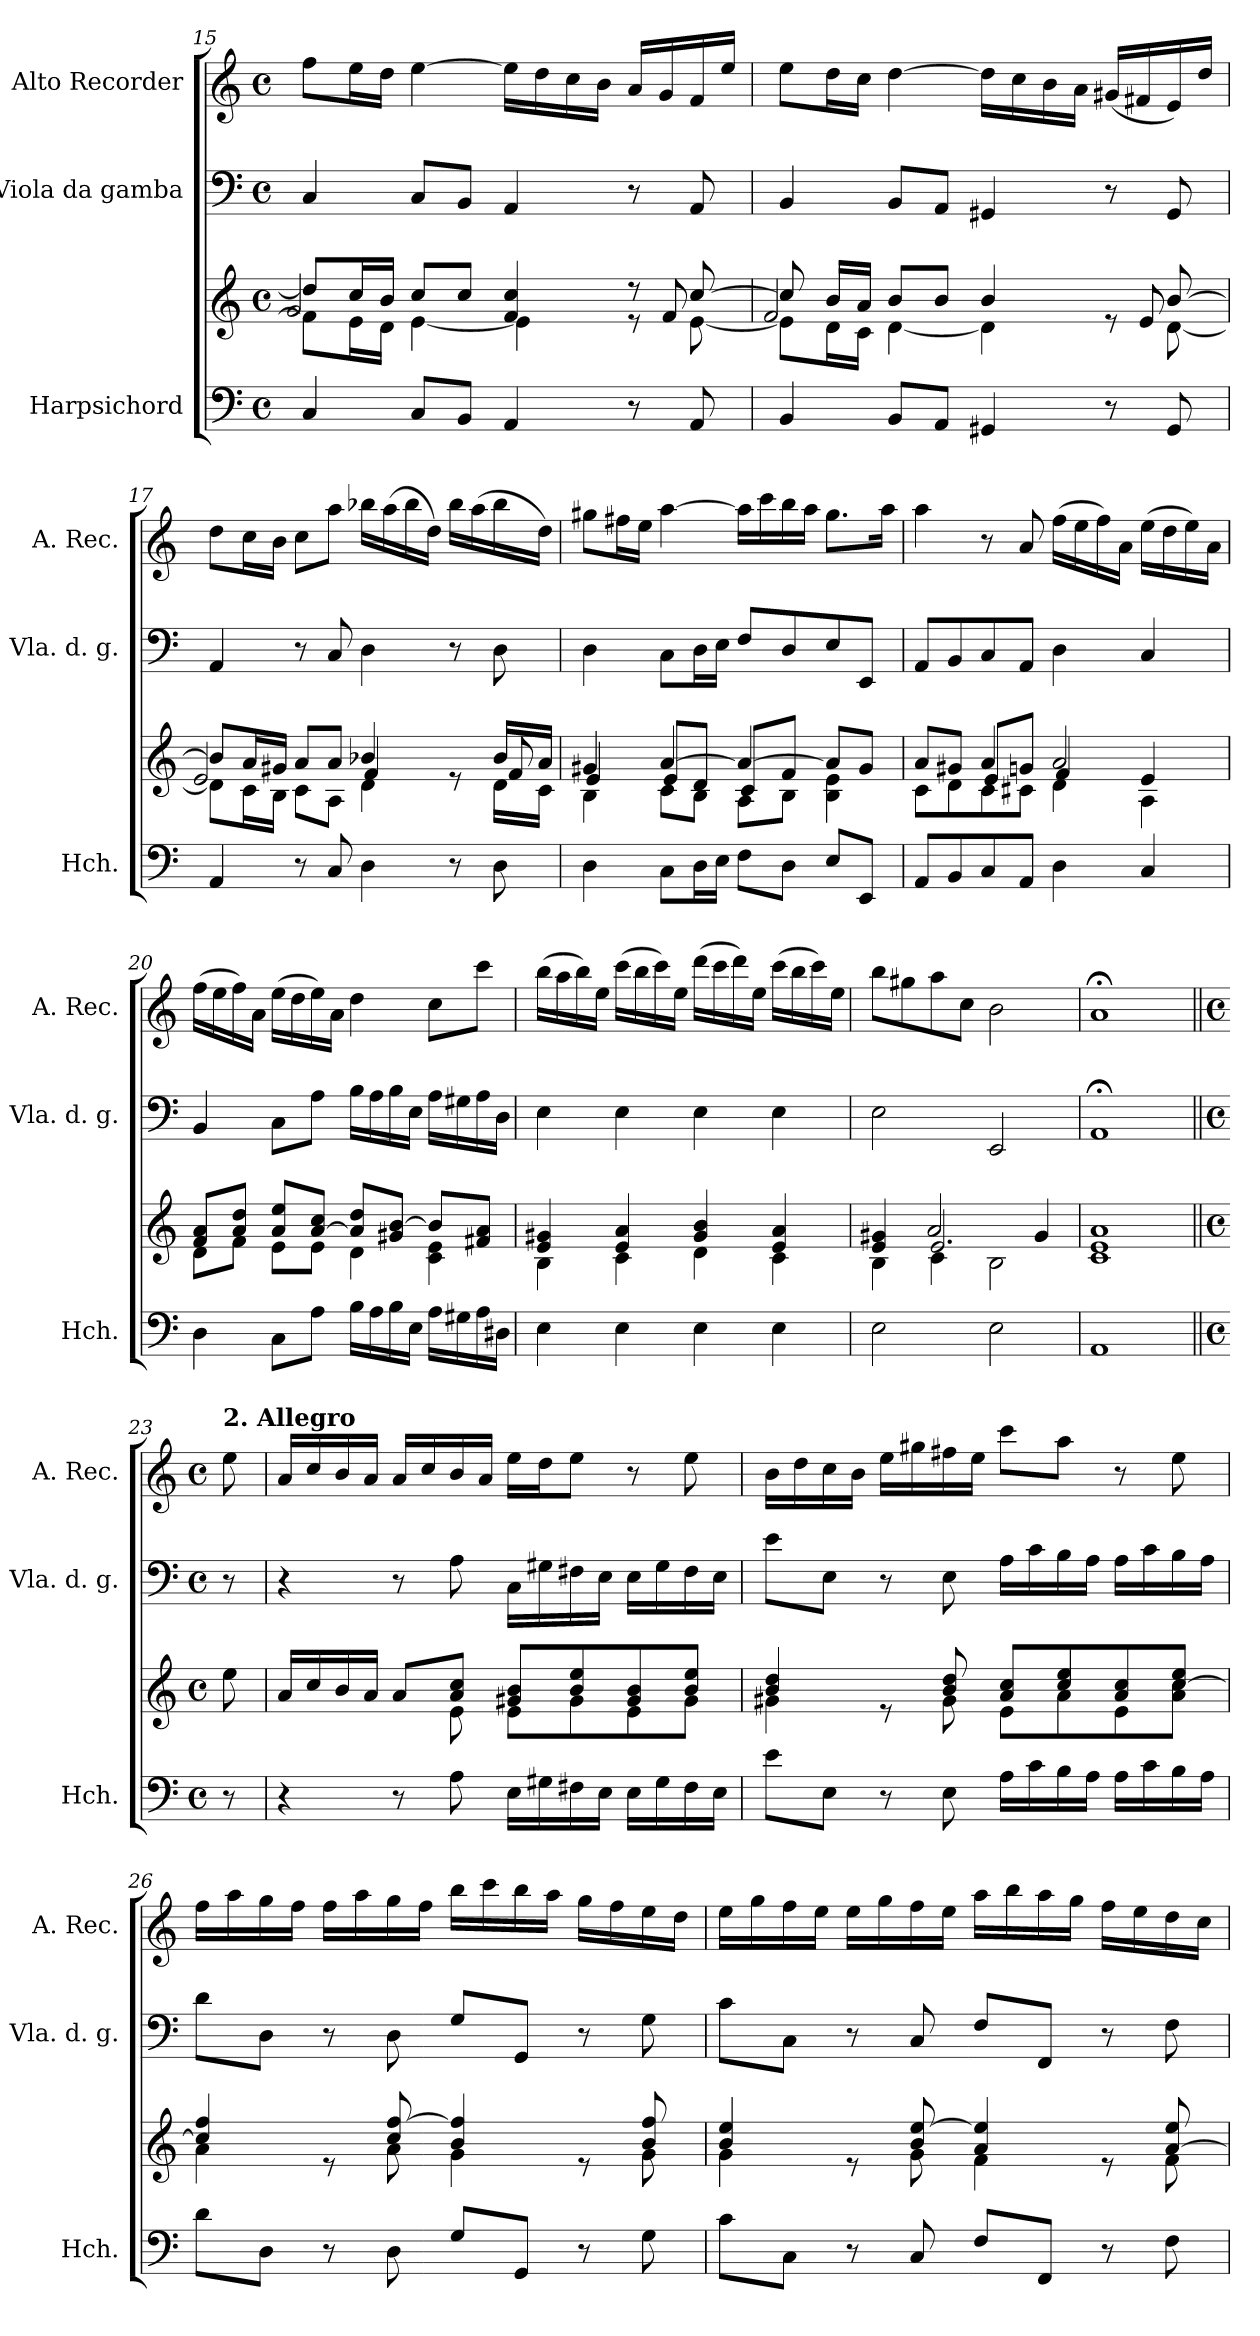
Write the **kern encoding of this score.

**kern	**kern	**kern	**kern
*part3	*part3	*part2	*part1
*staff4	*staff3	*staff2	*staff1
*I"Harpsichord	*	*I"Viola da gamba	*I"Alto Recorder
*I'Hch.	*	*I'Vla. d. g.	*I'A. Rec.
*clefF4	*clefG2	*clefF4	*clefG2
*k[]	*k[]	*k[]	*k[]
*M4/4	*M4/4	*M4/4	*M4/4
*met(c)	*met(c)	*met(c)	*met(c)
=15	=15	=15	=15
*	*^	*	*
*	*	*^	*	*
4C/	8dd/L]	8f\L]	2g/	4C/	8ff\L
.	16cc/L	16e\L	.	.	16ee\L
.	16b/JJ	16d\JJ	.	.	16dd\JJ
8C/L	8cc/L	[4e\	.	8C/L	[4ee\
8BB/J	8cc/J	.	.	8BB/J	.
4AA/	4f/ 4cc/	4e\]	4ryy	4AA/	16ee\LL]
.	.	.	.	.	16dd\
.	.	.	.	.	16cc\
.	.	.	.	.	16b\JJ
8r	8r	8ryy	8r	8r	16a/LL
.	.	.	.	.	16g/
8AA/	[8cc/	[8e\	8f/	8AA/	16f/
.	.	.	.	.	16ee/JJ
!!LO:LB:g=z
=16	=16	=16	=16	=16	=16
4BB/	8cc/]	8e\L]	2f/	4BB/	8ee\L
.	16b/LL	16d\L	.	.	16dd\L
.	16a/JJ	16c\JJ	.	.	16cc\JJ
8BB/L	8b/L	[4d\	.	8BB/L	[4dd\
8AA/J	8b/J	.	.	8AA/J	.
4GG#X/	4b/	4d\]	4.ryy	4GG#X/	16dd\LL]
.	.	.	.	.	16cc\
.	.	.	.	.	16b\
.	.	.	.	.	16a\JJ
8r	8re	8ryy	.	8r	(16g#X/LL
.	.	.	.	.	16f#X/
8GG#/	[8b/	[8d\	8e/	8GG#/	16e/)
.	.	.	.	.	16dd/JJ
=17	=17	=17	=17	=17	=17
4AA/	8b/L]	8d\L]	2e/	4AA/	8dd\L
.	16a/L	16c\L	.	.	16cc\L
.	16g#X/JJ	16B\JJ	.	.	16b\JJ
8r	8a/L	8c\L	.	8r	8cc\L
8C/	8a/J	8A\J	.	8C/	8aa\J
4D\	4b-X/	4d\	4f/	4D\	16bb-X\LL
.	.	.	.	.	(16aa\
.	.	.	.	.	16bb-\
.	.	.	.	.	16dd\JJ)
8r	8re	8ryy	8ryy	8r	16bb-\LL
.	.	.	.	.	(16aa\
8D\	16b-/LL	16d\LL	8f/	8D\	16bb-\
.	16a/JJ	16c\JJ	.	.	16dd\JJ)
=18	=18	=18	=18	=18	=18
*	*	*	*^	*	*
4D\	4g#X/	4B\	4e/	4ryy	4D\	8gg#X\L
.	.	.	.	.	.	16ff#X\L
.	.	.	.	.	.	16ee\JJ
8C\L	[4a/	2ryy	8e/L	8c\L	8C\L	[4aa\
16D\L	.	.	8d/J	8B\J	16D\L	.
16E\JJ	.	.	.	.	16E\JJ	.
8F\L	4a/_	.	8c/L	8A\L	8F/L	16aa\LL]
.	.	.	.	.	.	16ccc\
8D\J	.	.	8f/J	8B\J	8D/	16bb\
.	.	.	.	.	.	16aa\JJ
8E/L	8a/L]	4B\ 4e\	4ryy	4ryy	8E/	8.gg#\L
8EE/J	8g#/J	.	.	.	8EE/J	.
.	.	.	.	.	.	16aa\Jk
*	*	*	*v	*v	*	*
=19	=19	=19	=19	=19	=19
8AA/L	8a/L	8c\L	4ryy	8AA/L	4aa\
8BB/	8g#X/J	8d\	.	8BB/	.
8C/	4a/	8c\	8e/L	8C/	8r
8AA/J	.	8c#X\J	8gn/J	8AA/J	8a/
4D\	2a/	4d\	4f/	4D\	(16ff\LL
.	.	.	.	.	16ee\
.	.	.	.	.	16ff\)
.	.	.	.	.	16a\JJ
4C/	.	4A\	4e/	4C/	(16ee\LL
.	.	.	.	.	16dd\
.	.	.	.	.	16ee\)
.	.	.	.	.	16a\JJ
*	*	*v	*v	*	*
!!LO:PB:g=z
=20	=20	=20	=20	=20
4D\	8f/ 8a/L	8d\L	4BB/	(16ff\LL
.	.	.	.	16ee\
.	8a/ 8dd/J	8f\J	.	16ff\)
.	.	.	.	16a\JJ
8C\L	8a/ 8ee/L	8e\L	8C\L	(16ee\LL
.	.	.	.	16dd\
8A\J	[8a/ 8cc/J	8e\J	8A\J	16ee\)
.	.	.	.	16a\JJ
16B\LL	8a/] 8dd/L	4d\	16B\LL	4dd\
16A\	.	.	16A\	.
16B\	8g#X/ [8b/J	.	16B\	.
16E\JJ	.	.	16E\JJ	.
16A\LL	8b/L]	4c\ 4e\	16A\LL	8cc\L
16G#X\	.	.	16G#X\	.
16A\	8f#X/ 8a/J	.	16A\	8ccc\J
16D#X\JJ	.	.	16D\JJ	.
=21	=21	=21	=21	=21
4E\	4e/ 4g#X/	4B\	4E\	(16bb\LL
.	.	.	.	16aa\
.	.	.	.	16bb\)
.	.	.	.	16ee\JJ
4E\	4e/ 4a/	4c\	4E\	(16ccc\LL
.	.	.	.	16bb\
.	.	.	.	16ccc\)
.	.	.	.	16ee\JJ
4E\	4g#/ 4b/	4d\	4E\	(16ddd\LL
.	.	.	.	16ccc\
.	.	.	.	16ddd\)
.	.	.	.	16ee\JJ
4E\	4e/ 4a/	4c\	4E\	(16ccc\LL
.	.	.	.	16bb\
.	.	.	.	16ccc\)
.	.	.	.	16ee\JJ
=22	=22	=22	=22	=22
*	*	*^	*	*
2E\	4e/ 4g#X/	4B\	4ryy	2E\	8bb\L
.	.	.	.	.	8gg#X\
.	2.e/	4c\	2a/	.	8aa\
.	.	.	.	.	8cc\J
2E\	.	2B\	.	2EE/	2b\
.	.	.	4g#/	.	.
*	*	*v	*v	*	*
=23	=23	=23	=23	=23
1AA	1a	1c 1e	1AA;<	1a;<
*	*v	*v	*	*
!!LO:LB:g=z
=23X1||	=23X1||	=23X1||	=23X1||
*M4/4	*M4/4	*M4/4	*M4/4
*met(c)	*met(c)	*met(c)	*met(c)
*	*	*	*MM114
*	*^	*	*
!	!	!	!	!LO:TX:a:B:t=2. Allegro
*	*v	*v	*	*
8r	8ee\	8r	8ee\
=24	=24	=24	=24
*	*^	*	*
4r	16a/LL	4.ryy	4r	16a/LL
.	16cc/	.	.	16cc/
.	16b/	.	.	16b/
.	16a/JJ	.	.	16a/JJ
8r	8a/L	.	8r	16a/LL
.	.	.	.	16cc/
8A\	8a/ 8cc/J	8e\	8A\	16b/
.	.	.	.	16a/JJ
16E\LL	8g#X/ 8b/L	8e\L	16C\LL	16ee\LL
16G#X\	.	.	16G#X\	16dd\J
16F#X\	8b/ 8ee/	8g#\	16F#X\	8ee\J
16E\JJ	.	.	16E\JJ	.
16E\LL	8g#/ 8b/	8e\	16E\LL	8r
16G#\	.	.	16G#\	.
16F#\	8b/ 8ee/J	8g#\J	16F#\	8ee\
16E\JJ	.	.	16E\JJ	.
=25	=25	=25	=25	=25
8e\L	4b/ 4dd/	4g#X\	8e\L	16b\LL
.	.	.	.	16dd\
8E\J	.	.	8E\J	16cc\
.	.	.	.	16b\JJ
8r	8re	8ryy	8r	16ee\LL
.	.	.	.	16gg#X\
8E\	8b/ 8dd/	8g#\	8E\	16ff#X\
.	.	.	.	16ee\JJ
16A\LL	8a/ 8cc/L	8e\L	16A\LL	8ccc\L
16c\	.	.	16c\	.
16B\	8cc/ 8ee/	8a\	16B\	8aa\J
16A\JJ	.	.	16A\JJ	.
16A\LL	8a/ 8cc/	8e\	16A\LL	8r
16c\	.	.	16c\	.
16B\	[8cc/ 8ee/J	8a\ 8cc\J	16B\	8ee\
16A\JJ	.	.	16A\JJ	.
=26	=26	=26	=26	=26
8d\L	4cc/] 4ff/	4a\	8d\L	16ff\LL
.	.	.	.	16aa\
8D\J	.	.	8D\J	16gg\
.	.	.	.	16ff\JJ
8r	8re	8ryy	8r	16ff\LL
.	.	.	.	16aa\
8D\	8cc/ [8ff/	8a\	8D\	16gg\
.	.	.	.	16ff\JJ
8G/L	4b/ 4ff/]	4g\	8G/L	16bb\LL
.	.	.	.	16ccc\
8GG/J	.	.	8GG/J	16bb\
.	.	.	.	16aa\JJ
8r	8re	8ryy	8r	16gg\LL
.	.	.	.	16ff\
8G\	8b/ 8ff/	8g\	8G\	16ee\
.	.	.	.	16dd\JJ
=27	=27	=27	=27	=27
8c\L	4b/ 4ee/	4g\	8c\L	16ee\LL
.	.	.	.	16gg\
8C\J	.	.	8C\J	16ff\
.	.	.	.	16ee\JJ
8r	8re	8ryy	8r	16ee\LL
.	.	.	.	16gg\
8C/	8b/ [8ee/	8g\	8C/	16ff\
.	.	.	.	16ee\JJ
8F/L	4a/ 4ee/]	4f\	8F/L	16aa\LL
.	.	.	.	16bb\
8FF/J	.	.	8FF/J	16aa\
.	.	.	.	16gg\JJ
8r	8re	8ryy	8r	16ff\LL
.	.	.	.	16ee\
8F\	[8a/ 8ee/	8f\	8F\	16dd\
.	.	.	.	16cc\JJ
*	*v	*v	*	*
=	=	=	=
*-	*-	*-	*-
